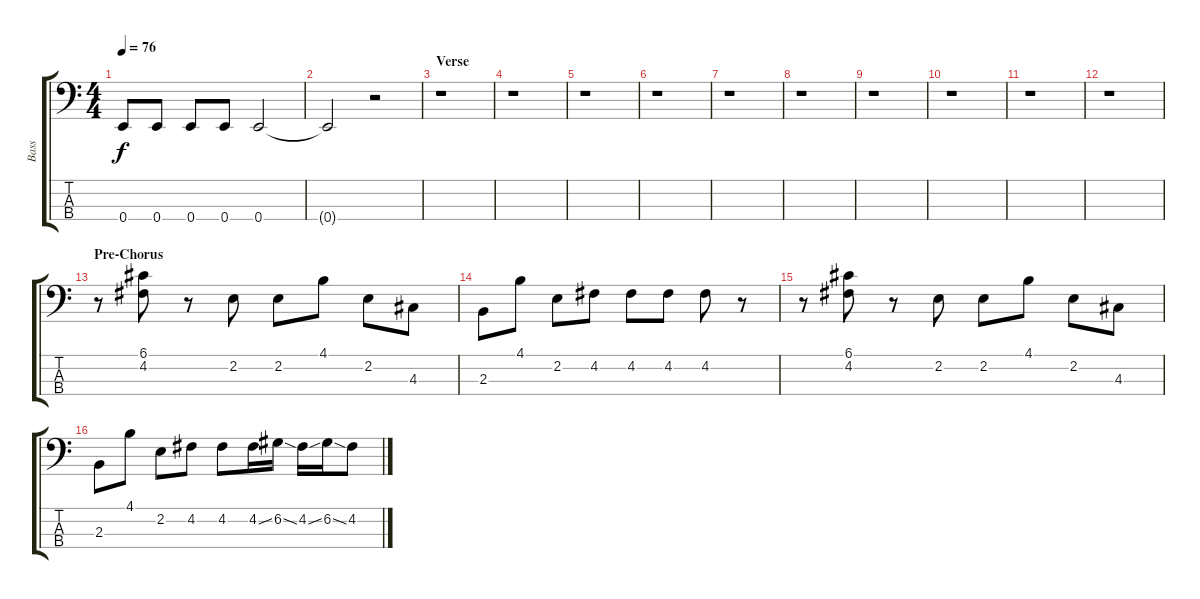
\track ("Bass" "Bass") {instrument electricbassfinger}
\staff {score tabs}
\tuning (G2 D2 A1 E1) {hide}
\ts (4 4)
\tempo 76
\clef f4
\ks c
0.4.8{dy f} 0.4.8 0.4.8 0.4.8 0.4.2 |
0.4{t}.2 r.2 |
\section ("" "Verse")
r.1 |
r.1 |
r.1 |
r.1 |
r.1 |
r.1 |
r.1 |
r.1 |
r.1 |
r.1 |
\section ("" "Pre-Chorus")
r.8 (6.1 4.2).8 r.8 2.2.8 2.2.8 4.1.8 2.2.8 4.3.8 |
2.3.8 4.1.8 2.2.8 4.2.8 4.2.8 4.2.8 4.2.8 r.8 |
r.8 (6.1 4.2).8 r.8 2.2.8 2.2.8 4.1.8 2.2.8 4.3.8 |
2.3.8 4.1.8 2.2.8 4.2.8 4.2.8 4.2{ss}.16 6.2{ss}.16 4.2{ss}.16 6.2{ss}.16 4.2.8
